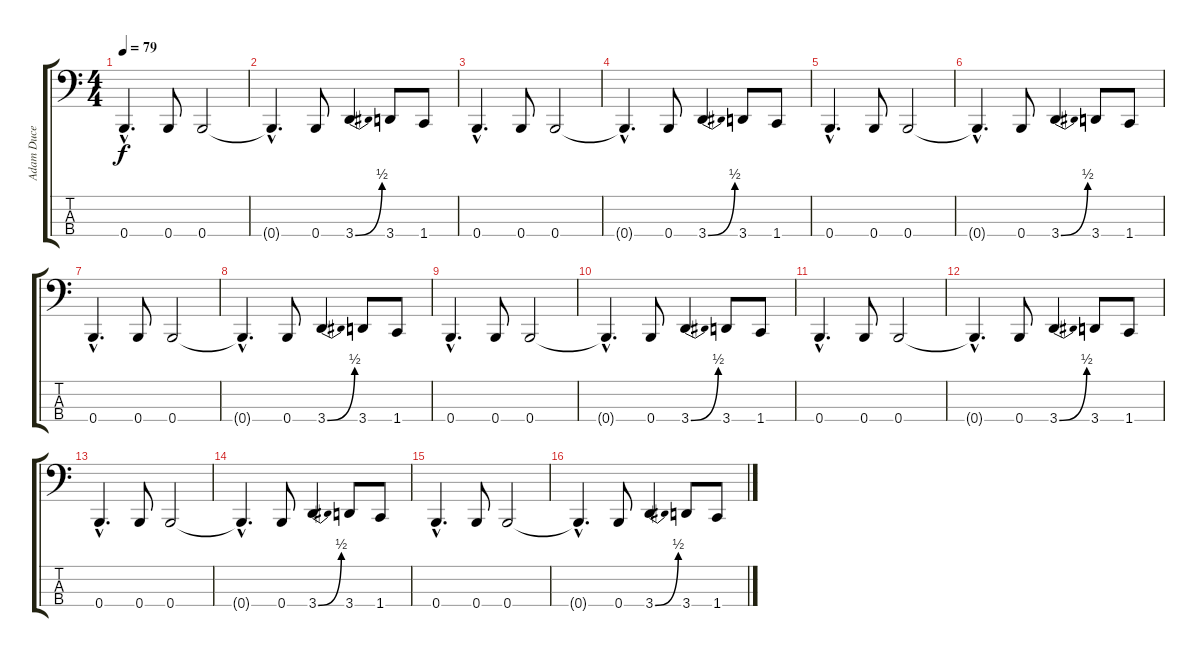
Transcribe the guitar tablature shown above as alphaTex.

\track ("Adam Duce" "Adam Duce") {instrument electricbasspick}
\staff {score tabs}
\tuning (E2 B1 Gb1 B0) {hide}
\ts (4 4)
\tempo 79
\clef f4
\ks c
0.4{hac}.4{d dy f} 0.4.8 0.4.2 |
0.4{hac t}.4{d} 0.4.8 3.4{be (bend 0 0 60 2)}.4 3.4.8 1.4.8 |
0.4{hac}.4{d} 0.4.8 0.4.2 |
0.4{hac t}.4{d} 0.4.8 3.4{be (bend 0 0 60 2)}.4 3.4.8 1.4.8 |
0.4{hac}.4{d} 0.4.8 0.4.2 |
0.4{hac t}.4{d} 0.4.8 3.4{be (bend 0 0 60 2)}.4 3.4.8 1.4.8 |
0.4{hac}.4{d} 0.4.8 0.4.2 |
0.4{hac t}.4{d} 0.4.8 3.4{be (bend 0 0 60 2)}.4 3.4.8 1.4.8 |
0.4{hac}.4{d} 0.4.8 0.4.2 |
0.4{hac t}.4{d} 0.4.8 3.4{be (bend 0 0 60 2)}.4 3.4.8 1.4.8 |
0.4{hac}.4{d} 0.4.8 0.4.2 |
0.4{hac t}.4{d} 0.4.8 3.4{be (bend 0 0 60 2)}.4 3.4.8 1.4.8 |
0.4{hac}.4{d} 0.4.8 0.4.2 |
0.4{hac t}.4{d} 0.4.8 3.4{be (bend 0 0 60 2)}.4 3.4.8 1.4.8 |
0.4{hac}.4{d} 0.4.8 0.4.2 |
0.4{hac t}.4{d} 0.4.8 3.4{be (bend 0 0 60 2)}.4 3.4.8 1.4.8
